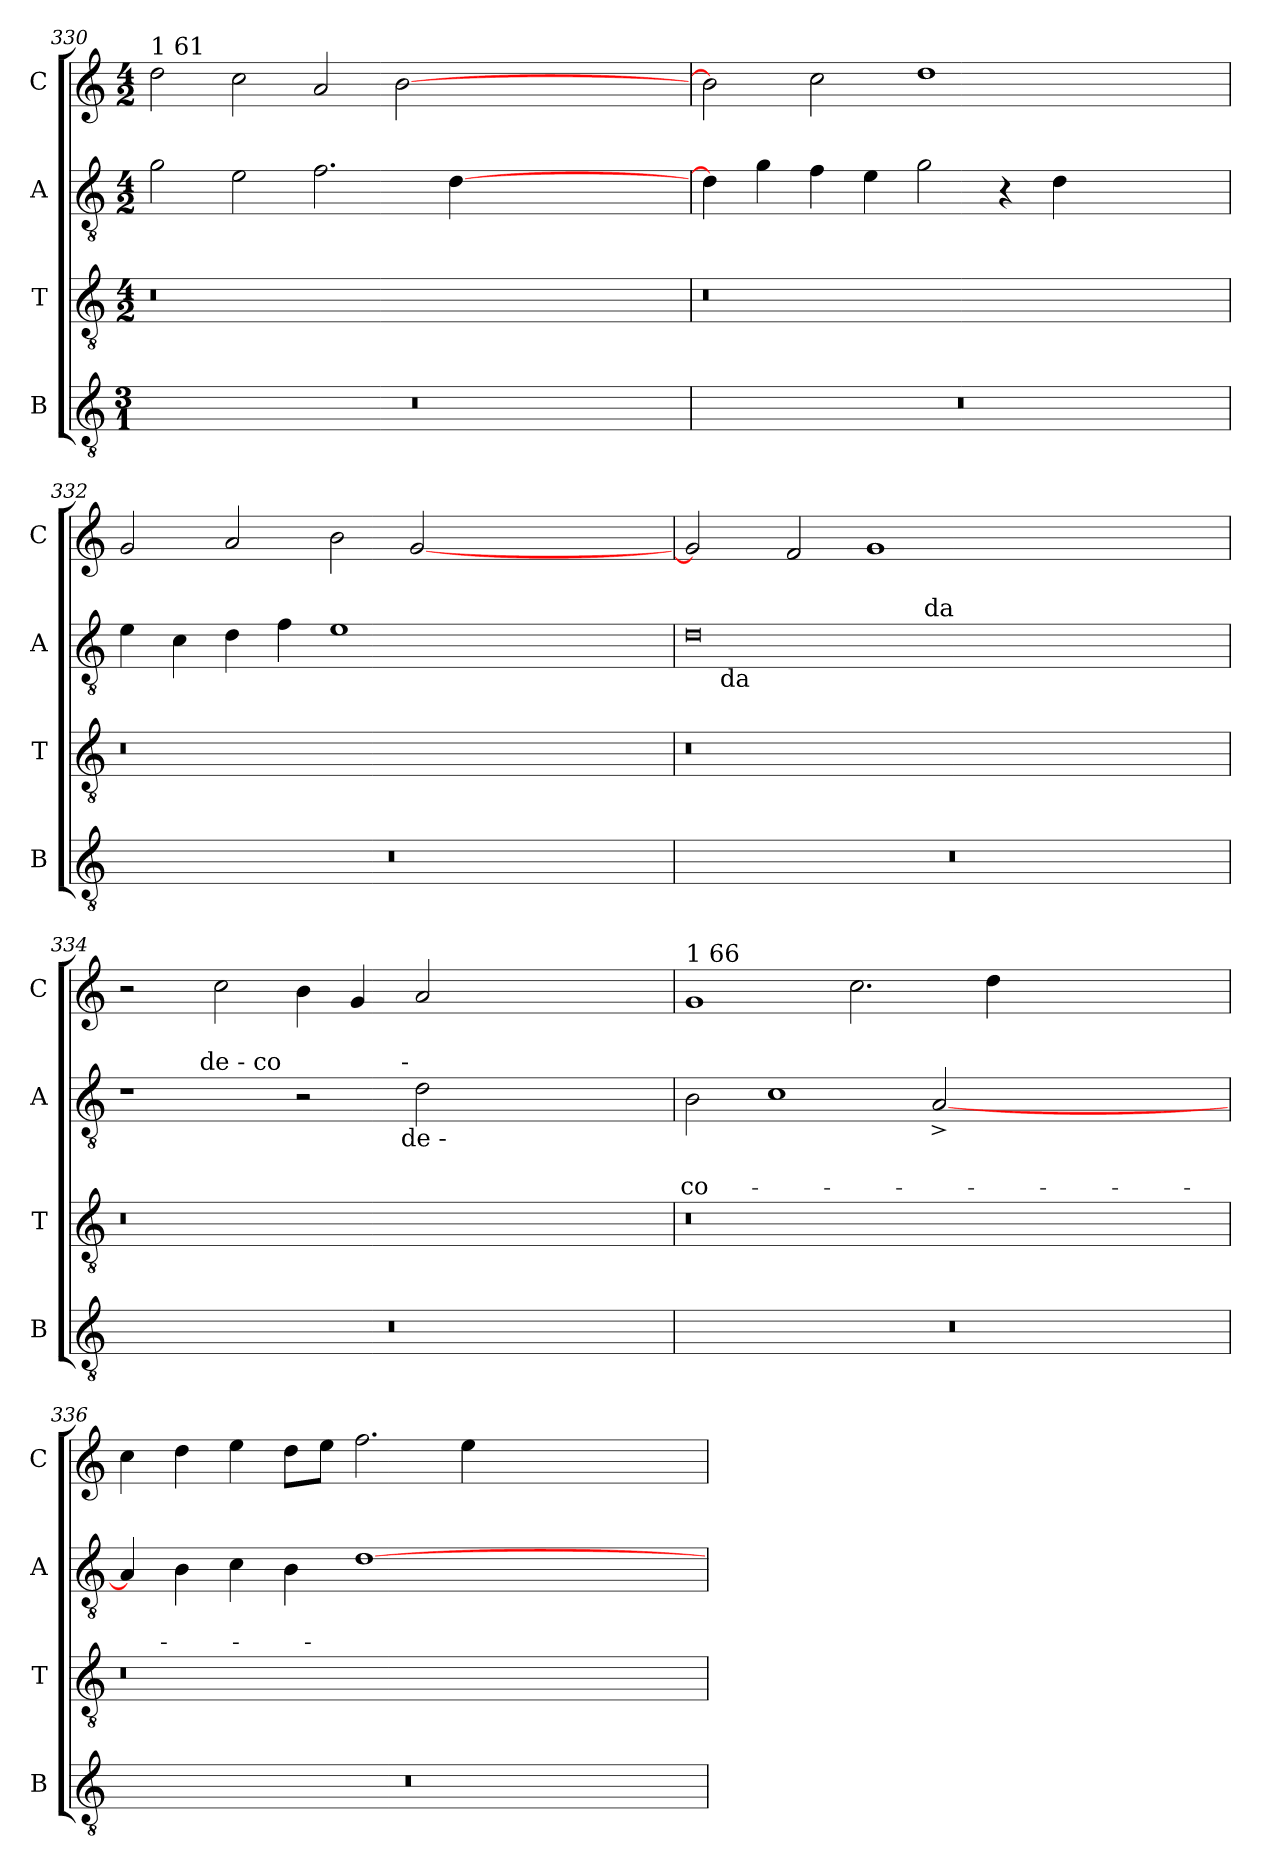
**kern	**kern	**kern	**text	**text	**kern
*part4	*part3	*part2	*part2	*part2	*part1
*staff4	*staff3	*staff2	*staff2	*staff2	*staff1
*I"B	*I"T	*I"A	*	*	*I"C
*I'B	*I'T	*I'A	*	*	*I'C
!!LO:LB:g=z
*clefGv2	*clefGv2	*clefGv2	*	*	*clefG2
*k[]	*k[]	*k[]	*	*	*k[]
*C:	*C:	*C:	*	*	*C:
*M3/1	*M4/2	*M4/2	*	*	*M4/2
=330	=330	=330	=330	=330	=330
!	!	!	!	!	!LO:TX:a:t=1 61
0.r	0r	2g\	.	.	2dd\
.	.	2e\	.	.	2cc\
.	.	2.f\	.	.	2a/
.	.	.	.	.	[>2b\
.	.	[>4d\	.	.	.
.	1ryy	1ryy	.	.	1ryy
=331	=331	=331	=331	=331	=331
0.r	0r	4d\]	.	.	2b\]
.	.	4g\	.	.	.
.	.	4f\	.	.	2cc\
.	.	4e\	.	.	.
.	.	2g\	.	.	1dd
.	.	4r	.	.	.
.	.	4d\	.	.	.
.	1ryy	1ryy	.	.	1ryy
=332	=332	=332	=332	=332	=332
0.r	0r	4e\	.	.	2g/
.	.	4c\	.	.	.
.	.	4d\	.	.	2a/
.	.	4f\	.	.	.
.	.	1e	.	.	2b\
.	.	.	.	.	[<2g/
.	1ryy	1ryy	.	.	1ryy
=333	=333	=333	=333	=333	=333
*	*	*^	*	*	*
*	*	*	*^	*	*	*
0.r	0r	0d	8ryy	1ryy	.	.	2g/]
!	!	!	!LO:TX:b:t=da	!	!	!	!
.	.	.	1ryy	.	.	.	.
.	.	.	.	.	.	.	2f/
.	.	.	.	8.ryy	.	.	1g
.	.	.	1...ryy	.	.	.	.
!	!	!	!	!LO:TX:a:t=da	!	!	!
.	.	.	.	1ryy	.	.	.
.	1ryy	1ryy	.	.	.	.	1ryy
.	.	.	.	2ryy	.	.	.
.	.	.	.	4ryy	.	.	.
.	.	.	.	16ryy	.	.	.
*	*	*	*v	*v	*	*	*
=334	=334	=334	=334	=334	=334	=334
0.r	0r	1r	4...ryy	.	.	2r
!	!	!	!LO:TX:a:t=de - co	!	!	!
.	.	.	1ryy	.	.	.
.	.	.	.	.	.	2cc\
.	.	2r	.	.	.	4b\
.	.	.	.	.	.	4g/
!	!	!	!LO:TX:a:t=-	!	!	!
!	!	!	!LO:TX:b:t=de -	!	!	!
.	.	.	1ryy	.	.	.
.	.	2d\	.	.	.	2a/
.	1ryy	1ryy	.	.	.	1ryy
.	.	.	2ryy	.	.	.
.	.	.	32ryy	.	.	.
!!LO:LB:g=z
=335	=335	=335	=335	=335	=335	=335
!	!	!	!	!	!	!LO:TX:a:t=1 66
!	!	!	!	!	!LO:LY:b	!
*	*	*v	*v	*	*	*
0.r	0r	2B\	.	-co-	1g
.	.	1c	.	.	.
.	.	.	.	.	2.cc\
.	.	[<2A^</	.	.	.
.	.	.	.	.	4dd\
.	1ryy	1ryy	.	.	1ryy
=336	=336	=336	=336	=336	=336
0.r	0r	4A/]	.	.	4cc\
.	.	4B\	.	.	4dd\
.	.	4c\	.	.	4ee\
.	.	4B\	.	.	8dd\L
.	.	.	.	.	8ee\J
.	.	[>1d	.	.	2.ff\
.	.	.	.	.	4ee\
.	1ryy	1ryy	.	.	1ryy
=	=	=	=	=	=
*-	*-	*-	*-	*-	*-
